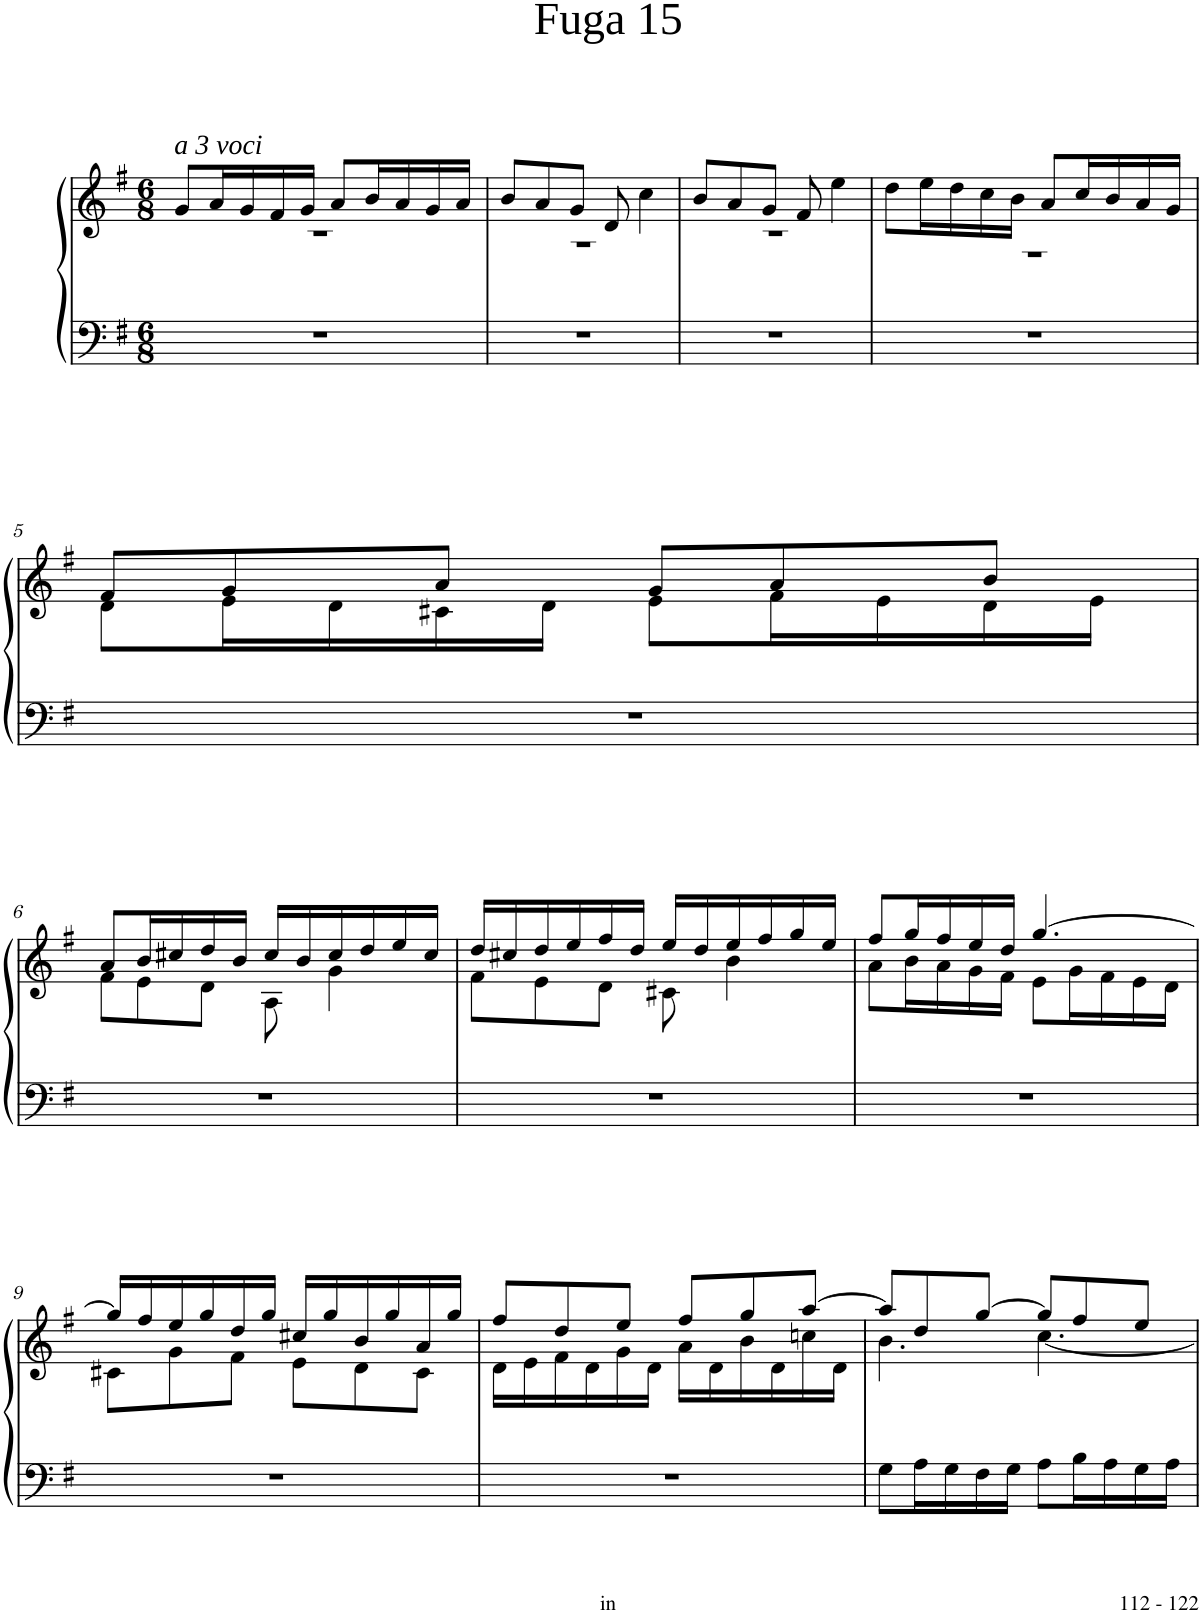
**kern	**kern
*part1	*part1
*staff2	*staff1
*I"Piano	*
*I'Pno	*
!!LO:PB:g=z
*clefF4	*clefG2
*k[f#]	*k[f#]
*M6/8	*M6/8
=1	=1
*	*^
!	!LO:TX:a:i:t=a 3 voci	!
2.r	8g/L	2.r
.	16a/L	.
.	16g/	.
.	16f#/	.
.	16g/JJ	.
.	8a/L	.
.	16b/L	.
.	16a/	.
.	16g/	.
.	16a/JJ	.
=2	=2	=2
2.r	8b/L	2.r
.	8a/	.
.	8g/J	.
.	8d/	.
.	4cc\	.
=3	=3	=3
2.r	8b/L	2.r
.	8a/	.
.	8g/J	.
.	8f#/	.
.	4ee\	.
=4	=4	=4
2.r	8dd\L	2.r
.	16ee\L	.
.	16dd\	.
.	16cc\	.
.	16b\JJ	.
.	8a/L	.
.	16cc/L	.
.	16b/	.
.	16a/	.
.	16g/JJ	.
!!LO:LB:g=z	!!
=5	=5	=5
2.r	8f#/L	8d\L
.	8g/	16e\L
.	.	16d\
.	8a/J	16c#X\
.	.	16d\JJ
.	8g/L	8e\L
.	8a/	16f#\L
.	.	16e\
.	8b/J	16d\
.	.	16e\JJ
!!LO:LB:g=z	!!
=6	=6	=6
2.r	8a/L	8f#\L
.	16b/L	8e\
.	16cc#X/	.
.	16dd/	8d\J
.	16b/JJ	.
.	16cc#/LL	8A\
.	16b/	.
.	16cc#/	4g\
.	16dd/	.
.	16ee/	.
.	16cc#/JJ	.
=7	=7	=7
2.r	16dd/LL	8f#\L
.	16cc#X/	.
.	16dd/	8e\
.	16ee/	.
.	16ff#/	8d\J
.	16dd/JJ	.
.	16ee/LL	8c#X\
.	16dd/	.
.	16ee/	4b\
.	16ff#/	.
.	16gg/	.
.	16ee/JJ	.
=8	=8	=8
2.r	8ff#/L	8a\L
.	16gg/L	16b\L
.	16ff#/	16a\
.	16ee/	16g\
.	16dd/JJ	16f#\JJ
.	[4.gg/	8e\L
.	.	16g\L
.	.	16f#\
.	.	16e\
.	.	16d\JJ
!!LO:LB:g=z	!!
=9	=9	=9
2.r	16gg/LL]	8c#X\L
.	16ff#/	.
.	16ee/	8g\
.	16gg/	.
.	16dd/	8f#\J
.	16gg/JJ	.
.	16cc#X/LL	8e\L
.	16gg/	.
.	16b/	8d\
.	16gg/	.
.	16a/	8c#\J
.	16gg/JJ	.
=10	=10	=10
2.r	8ff#/L	16d\LL
.	.	16e\
.	8dd/	16f#\
.	.	16d\
.	8ee/J	16g\
.	.	16d\JJ
.	8ff#/L	16a\LL
.	.	16d\
.	8gg/	16b\
.	.	16d\
.	[8aa/J	16ccn\
.	.	16d\JJ
=11	=11	=11
8G\L	8aa/L]	4.b\
16A\L	8dd/	.
16G\	.	.
16F#\	[8gg/J	.
16G\JJ	.	.
8A\L	8gg/L]	[4.cc\
16B\L	8ff#/	.
16A\	.	.
16G\	8ee/J	.
16A\JJ	.	.
*	*v	*v
=	=
*-	*-
